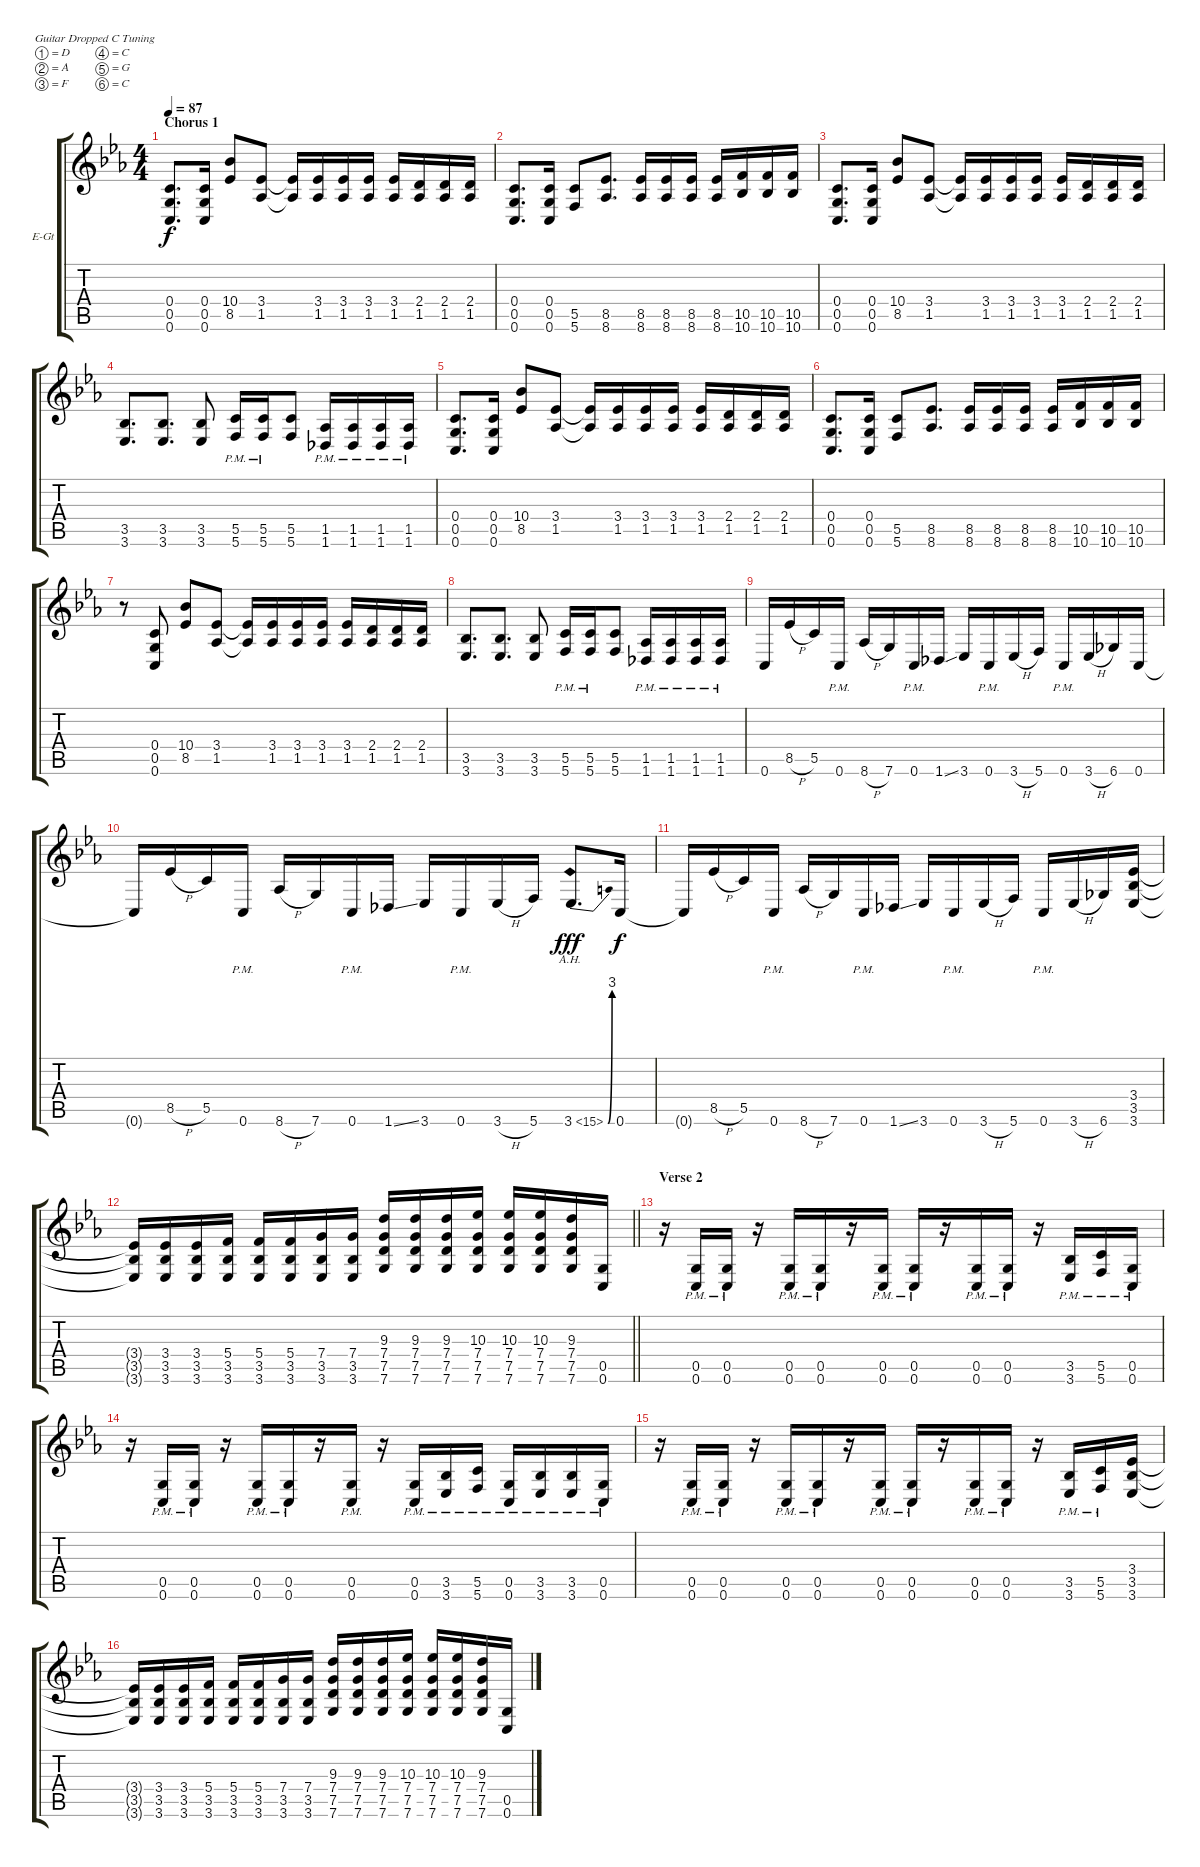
\bracketExtendMode groupsimilarinstruments
\firstSystemTrackNameOrientation horizontal
\otherSystemsTrackNameOrientation horizontal
\track ("Dan Donegan (rhythm)" "E-Gt") {instrument distortionguitar}
\staff {score tabs}
\tuning (D4 A3 F3 C3 G2 C2)
\ts (4 4)
\section ("" "Chorus 1")
\tempo 87
\clef g2
\ks cminor
(0.4 0.5 0.6).8{d dy f} (0.4 0.5 0.6).16 (10.4 8.5).8 (3.4 1.5).8 (3.4{t} 1.5{t}).16 (3.4 1.5).16 (3.4 1.5).16 (3.4 1.5).16 (3.4 1.5).16 (2.4 1.5).16 (2.4 1.5).16 (2.4 1.5).16 |
(0.4 0.5 0.6).8{d} (0.4 0.5 0.6).16 (5.5 5.6).8 (8.5 8.6).8{d} (8.5 8.6).16 (8.5 8.6).16 (8.5 8.6).16 (8.5 8.6).16 (10.5 10.6).16 (10.5 10.6).16 (10.5 10.6).16 |
(0.4 0.5 0.6).8{d} (0.4 0.5 0.6).16 (10.4 8.5).8 (3.4 1.5).8 (3.4{t} 1.5{t}).16 (3.4 1.5).16 (3.4 1.5).16 (3.4 1.5).16 (3.4 1.5).16 (2.4 1.5).16 (2.4 1.5).16 (2.4 1.5).16 |
(3.5 3.6).8{d} (3.5 3.6).8{d} (3.5 3.6).8 (5.5{pm} 5.6{pm}).16 (5.5{pm} 5.6{pm}).16 (5.5 5.6).8 (1.5{pm} 1.6{pm}).16 (1.5{pm} 1.6{pm}).16 (1.5{pm} 1.6{pm}).16 (1.5{pm} 1.6{pm}).16 |
(0.4 0.5 0.6).8{d} (0.4 0.5 0.6).16 (10.4 8.5).8 (3.4 1.5).8 (3.4{t} 1.5{t}).16 (3.4 1.5).16 (3.4 1.5).16 (3.4 1.5).16 (3.4 1.5).16 (2.4 1.5).16 (2.4 1.5).16 (2.4 1.5).16 |
(0.4 0.5 0.6).8{d} (0.4 0.5 0.6).16 (5.5 5.6).8 (8.5 8.6).8{d} (8.5 8.6).16 (8.5 8.6).16 (8.5 8.6).16 (8.5 8.6).16 (10.5 10.6).16 (10.5 10.6).16 (10.5 10.6).16 |
r.8 (0.4 0.5 0.6).8 (10.4 8.5).8 (3.4 1.5).8 (3.4{t} 1.5{t}).16 (3.4 1.5).16 (3.4 1.5).16 (3.4 1.5).16 (3.4 1.5).16 (2.4 1.5).16 (2.4 1.5).16 (2.4 1.5).16 |
(3.5 3.6).8{d} (3.5 3.6).8{d} (3.5 3.6).8 (5.5{pm} 5.6{pm}).16 (5.5{pm} 5.6{pm}).16 (5.5 5.6).8 (1.5{pm} 1.6{pm}).16 (1.5{pm} 1.6{pm}).16 (1.5{pm} 1.6{pm}).16 (1.5{pm} 1.6{pm}).16 |
0.6.16 8.5{h}.16 5.5.16 0.6{pm}.16 8.6{h}.16 7.6.16 0.6{pm}.16 1.6{ss}.16 3.6.16 0.6{pm}.16 3.6{h}.16 5.6.16 0.6{pm}.16 3.6{h}.16 6.6.16 0.6.16 |
0.6{t}.16 8.5{h}.16 5.5.16 0.6{pm}.16 8.6{h}.16 7.6.16 0.6{pm}.16 1.6{ss}.16 3.6.16 0.6{pm}.16 3.6{h}.16 5.6.16 3.6{be (bend 0 0 60 12) ah 12}.8{d dy fff} 0.6.16{dy f} |
0.6{t}.16 8.5{h}.16 5.5.16 0.6{pm}.16 8.6{h}.16 7.6.16 0.6{pm}.16 1.6{ss}.16 3.6.16 0.6{pm}.16 3.6{h}.16 5.6.16 0.6{pm}.16 3.6{h}.16 6.6.16 (3.4 3.5 3.6).16 |
\barLineRight lightlight
(3.4{t} 3.5{t} 3.6{t}).16 (3.4 3.5 3.6).16 (3.4 3.5 3.6).16 (5.4 3.5 3.6).16 (5.4 3.5 3.6).16 (5.4 3.5 3.6).16 (7.4 3.5 3.6).16 (7.4 3.5 3.6).16 (9.3 7.4 7.5 7.6).16 (9.3 7.4 7.5 7.6).16 (9.3 7.4 7.5 7.6).16 (10.3 7.4 7.5 7.6).16 (10.3 7.4 7.5 7.6).16 (10.3 7.4 7.5 7.6).16 (9.3 7.4 7.5 7.6).16 (0.5 0.6).16 |
\section ("" "Verse 2")
r.16 (0.5{pm} 0.6{pm}).16 (0.5{pm} 0.6{pm}).16 r.16 (0.5{pm} 0.6{pm}).16 (0.5{pm} 0.6{pm}).16 r.16 (0.5{pm} 0.6{pm}).16 (0.5{pm} 0.6{pm}).16 r.16 (0.5{pm} 0.6{pm}).16 (0.5{pm} 0.6{pm}).16 r.16 (3.5{pm} 3.6{pm}).16 (5.5{pm} 5.6{pm}).16 (0.5{pm} 0.6{pm}).16 |
r.16 (0.5{pm} 0.6{pm}).16 (0.5{pm} 0.6{pm}).16 r.16 (0.5{pm} 0.6{pm}).16 (0.5{pm} 0.6{pm}).16 r.16 (0.5{pm} 0.6{pm}).16 r.16 (0.5{pm} 0.6{pm}).16 (3.5{pm} 3.6{pm}).16 (5.5{pm} 5.6{pm}).16 (0.5{pm} 0.6{pm}).16 (3.5{pm} 3.6{pm}).16 (3.5{pm} 3.6{pm}).16 (0.5{pm} 0.6{pm}).16 |
r.16 (0.5{pm} 0.6{pm}).16 (0.5{pm} 0.6{pm}).16 r.16 (0.5{pm} 0.6{pm}).16 (0.5{pm} 0.6{pm}).16 r.16 (0.5{pm} 0.6{pm}).16 (0.5{pm} 0.6{pm}).16 r.16 (0.5{pm} 0.6{pm}).16 (0.5{pm} 0.6{pm}).16 r.16 (3.5{pm} 3.6{pm}).16 (5.5{pm} 5.6{pm}).16 (3.4 3.5 3.6).16 |
(3.4{t} 3.5{t} 3.6{t}).16 (3.4 3.5 3.6).16 (3.4 3.5 3.6).16 (5.4 3.5 3.6).16 (5.4 3.5 3.6).16 (5.4 3.5 3.6).16 (7.4 3.5 3.6).16 (7.4 3.5 3.6).16 (9.3 7.4 7.5 7.6).16 (9.3 7.4 7.5 7.6).16 (9.3 7.4 7.5 7.6).16 (10.3 7.4 7.5 7.6).16 (10.3 7.4 7.5 7.6).16 (10.3 7.4 7.5 7.6).16 (9.3 7.4 7.5 7.6).16 (0.5 0.6).16
